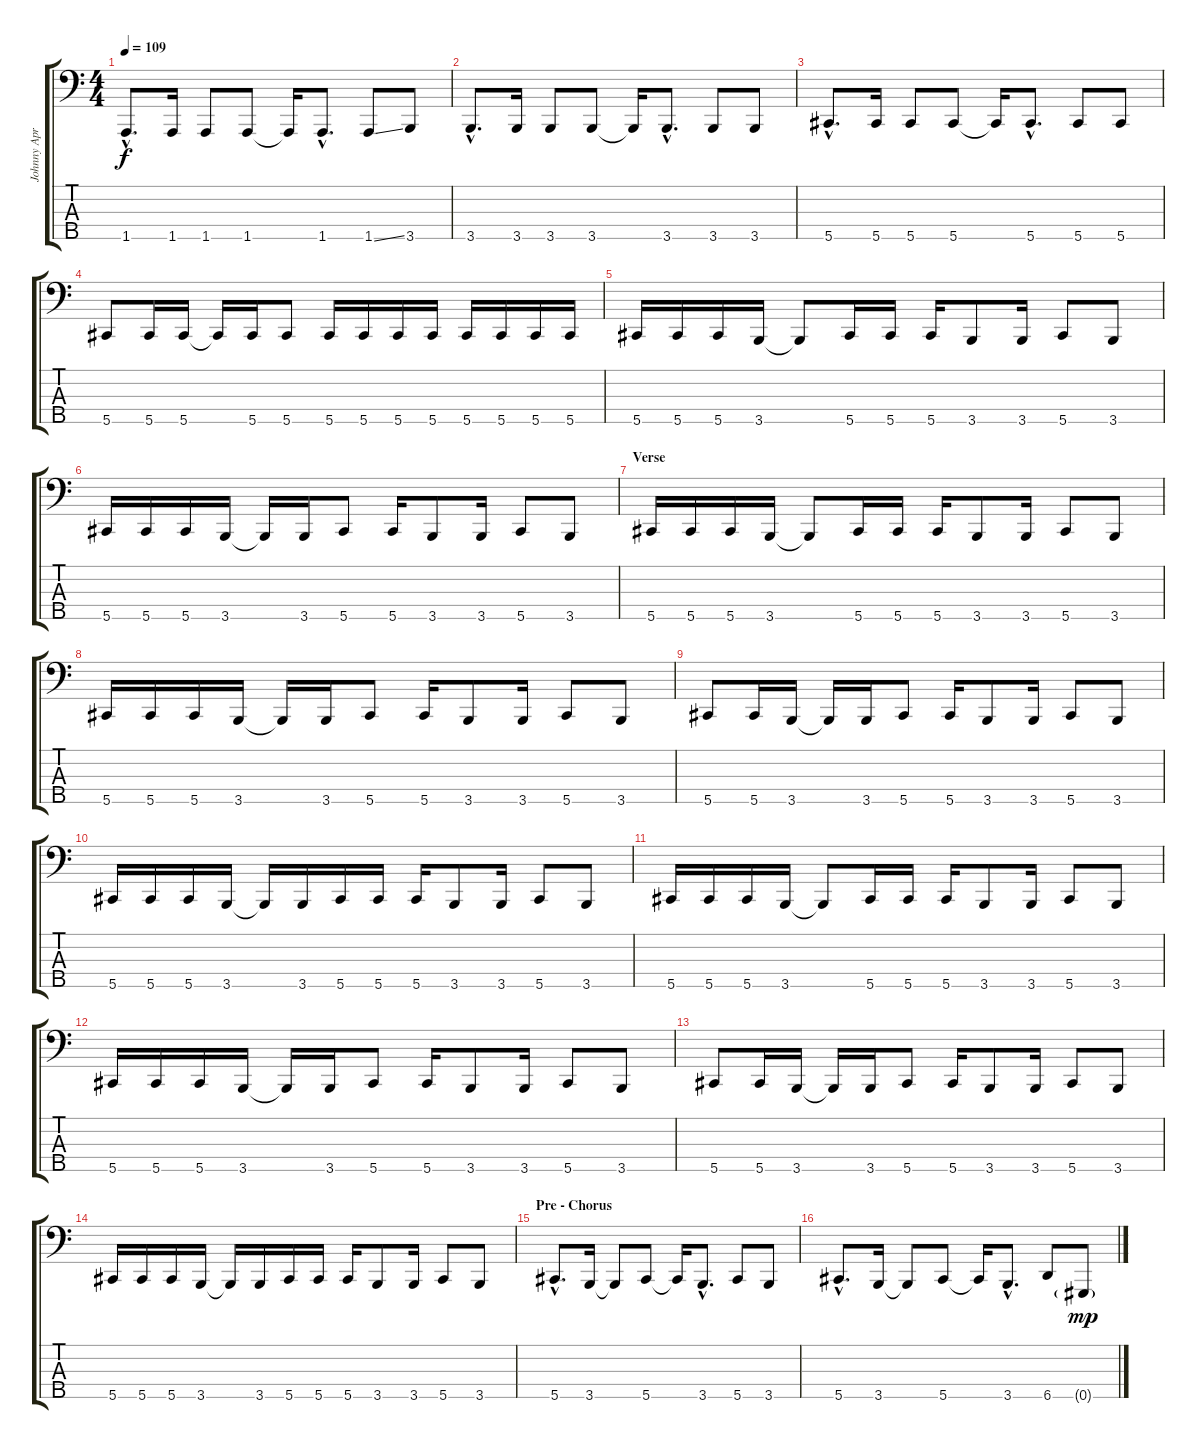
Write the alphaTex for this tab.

\track ("Johnny April - Bass" "Johnny Apr") {instrument electricbasspick}
\staff {score tabs}
\tuning (Gb2 Db2 Ab1 Db1 Ab0) {hide}
\ts (4 4)
\tempo 109
\clef f4
\ks c
1.5{hac}.8{d dy f} 1.5.16 1.5.8 1.5.8 1.5{t}.16 1.5{hac}.8{d} 1.5{ss}.8 3.5.8 |
3.5{hac}.8{d} 3.5.16 3.5.8 3.5.8 3.5{t}.16 3.5{hac}.8{d} 3.5.8 3.5.8 |
5.5{hac}.8{d} 5.5.16 5.5.8 5.5.8 5.5{t}.16 5.5{hac}.8{d} 5.5.8 5.5.8 |
5.5.8 5.5.16 5.5.16 5.5{t}.16 5.5.16 5.5.8 5.5.16 5.5.16 5.5.16 5.5.16 5.5.16 5.5.16 5.5.16 5.5.16 |
5.5.16 5.5.16 5.5.16 3.5.16 3.5{t}.8 5.5.16 5.5.16 5.5.16 3.5.8 3.5.16 5.5.8 3.5.8 |
5.5.16 5.5.16 5.5.16 3.5.16 3.5{t}.16 3.5.16 5.5.8 5.5.16 3.5.8 3.5.16 5.5.8 3.5.8 |
\section ("" "Verse")
5.5.16 5.5.16 5.5.16 3.5.16 3.5{t}.8 5.5.16 5.5.16 5.5.16 3.5.8 3.5.16 5.5.8 3.5.8 |
5.5.16 5.5.16 5.5.16 3.5.16 3.5{t}.16 3.5.16 5.5.8 5.5.16 3.5.8 3.5.16 5.5.8 3.5.8 |
5.5.8 5.5.16 3.5.16 3.5{t}.16 3.5.16 5.5.8 5.5.16 3.5.8 3.5.16 5.5.8 3.5.8 |
5.5.16 5.5.16 5.5.16 3.5.16 3.5{t}.16 3.5.16 5.5.16 5.5.16 5.5.16 3.5.8 3.5.16 5.5.8 3.5.8 |
5.5.16 5.5.16 5.5.16 3.5.16 3.5{t}.8 5.5.16 5.5.16 5.5.16 3.5.8 3.5.16 5.5.8 3.5.8 |
5.5.16 5.5.16 5.5.16 3.5.16 3.5{t}.16 3.5.16 5.5.8 5.5.16 3.5.8 3.5.16 5.5.8 3.5.8 |
5.5.8 5.5.16 3.5.16 3.5{t}.16 3.5.16 5.5.8 5.5.16 3.5.8 3.5.16 5.5.8 3.5.8 |
5.5.16 5.5.16 5.5.16 3.5.16 3.5{t}.16 3.5.16 5.5.16 5.5.16 5.5.16 3.5.8 3.5.16 5.5.8 3.5.8 |
\section ("" "Pre - Chorus")
5.5{hac}.8{d} 3.5.16 3.5{t}.8 5.5.8 5.5{t}.16 3.5{hac}.8{d} 5.5.8 3.5.8 |
5.5{hac}.8{d} 3.5.16 3.5{t}.8 5.5.8 5.5{t}.16 3.5{hac}.8{d} 6.5.8 0.5{g}.8{dy mp}
